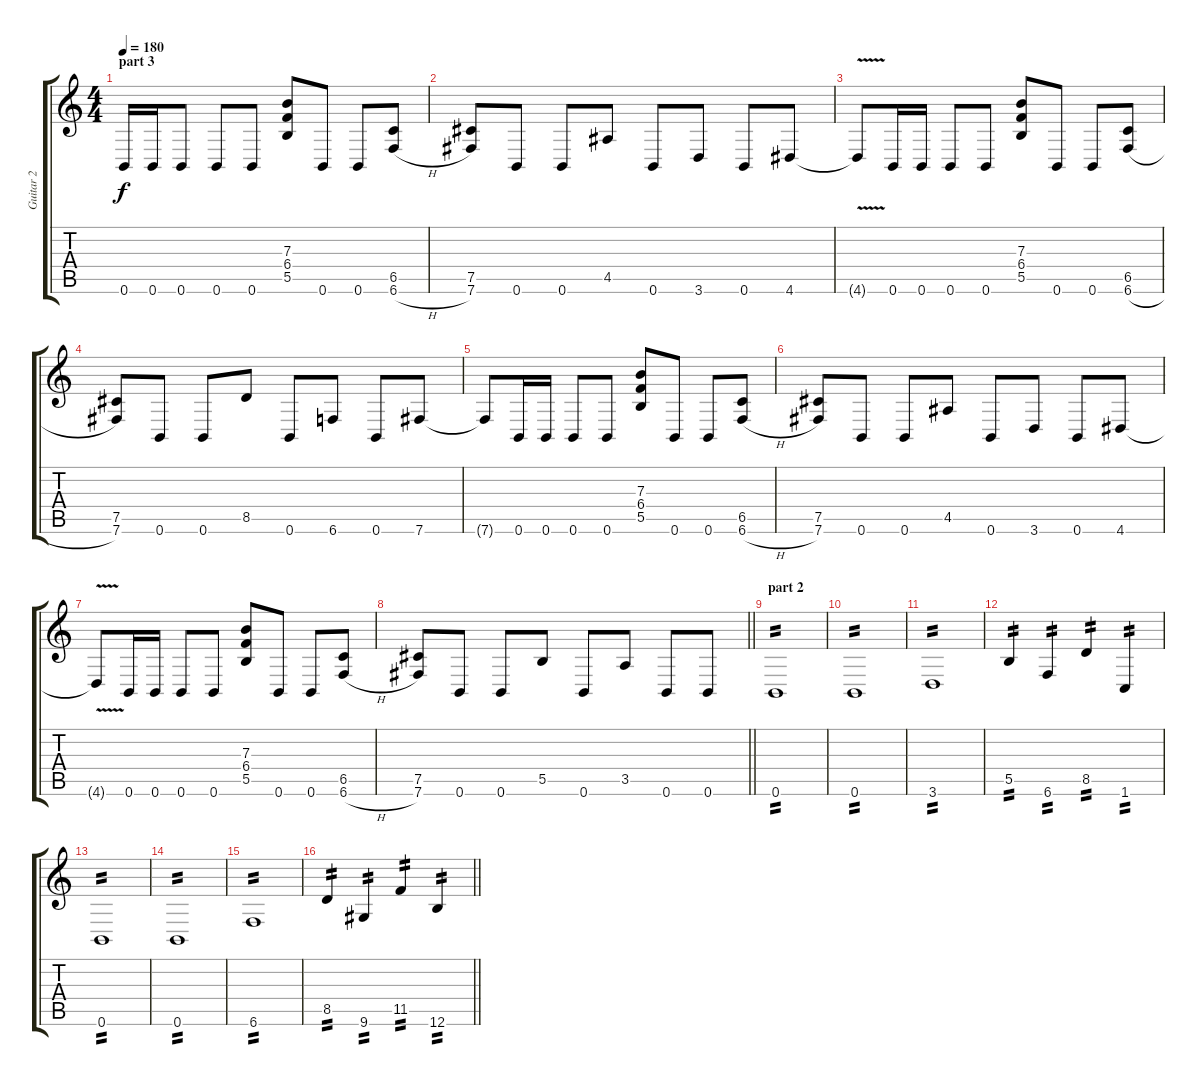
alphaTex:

\track ("Guitar 2" "Guitar 2") {instrument distortionguitar}
\staff {score tabs}
\tuning (Db4 Ab3 E3 B2 Gb2 B1) {hide}
\ts (4 4)
\section ("" "part 3")
\tempo 180
\clef g2
\ks c
0.6.16{dy f} 0.6.16 0.6.8 0.6.8 0.6.8 (7.3 6.4 5.5).8 0.6.8 0.6.8 (6.5 6.6{h}).8 |
(7.5 7.6).8 0.6.8 0.6.8 4.5.8 0.6.8 3.6.8 0.6.8 4.6.8 |
4.6{v t}.8 0.6.16 0.6.16 0.6.8 0.6.8 (7.3 6.4 5.5).8 0.6.8 0.6.8 (6.5 6.6{h}).8 |
(7.5 7.6).8 0.6.8 0.6.8 8.5.8 0.6.8 6.6.8 0.6.8 7.6.8 |
7.6{t}.8 0.6.16 0.6.16 0.6.8 0.6.8 (7.3 6.4 5.5).8 0.6.8 0.6.8 (6.5 6.6{h}).8 |
(7.5 7.6).8 0.6.8 0.6.8 4.5.8 0.6.8 3.6.8 0.6.8 4.6.8 |
4.6{v t}.8 0.6.16 0.6.16 0.6.8 0.6.8 (7.3 6.4 5.5).8 0.6.8 0.6.8 (6.5 6.6{h}).8 |
\barLineRight lightlight
(7.5 7.6).8 0.6.8 0.6.8 5.5.8 0.6.8 3.5.8 0.6.8 0.6.8 |
\section ("" "part 2")
0.6.1{tp 2} |
0.6.1{tp 2} |
3.6.1{tp 2} |
5.5.4{tp 2} 6.6.4{tp 2} 8.5.4{tp 2} 1.6.4{tp 2} |
0.6.1{tp 2} |
0.6.1{tp 2} |
6.6.1{tp 2} |
\barLineRight lightlight
8.5.4{tp 2} 9.6.4{tp 2} 11.5.4{tp 2} 12.6.4{tp 2}
